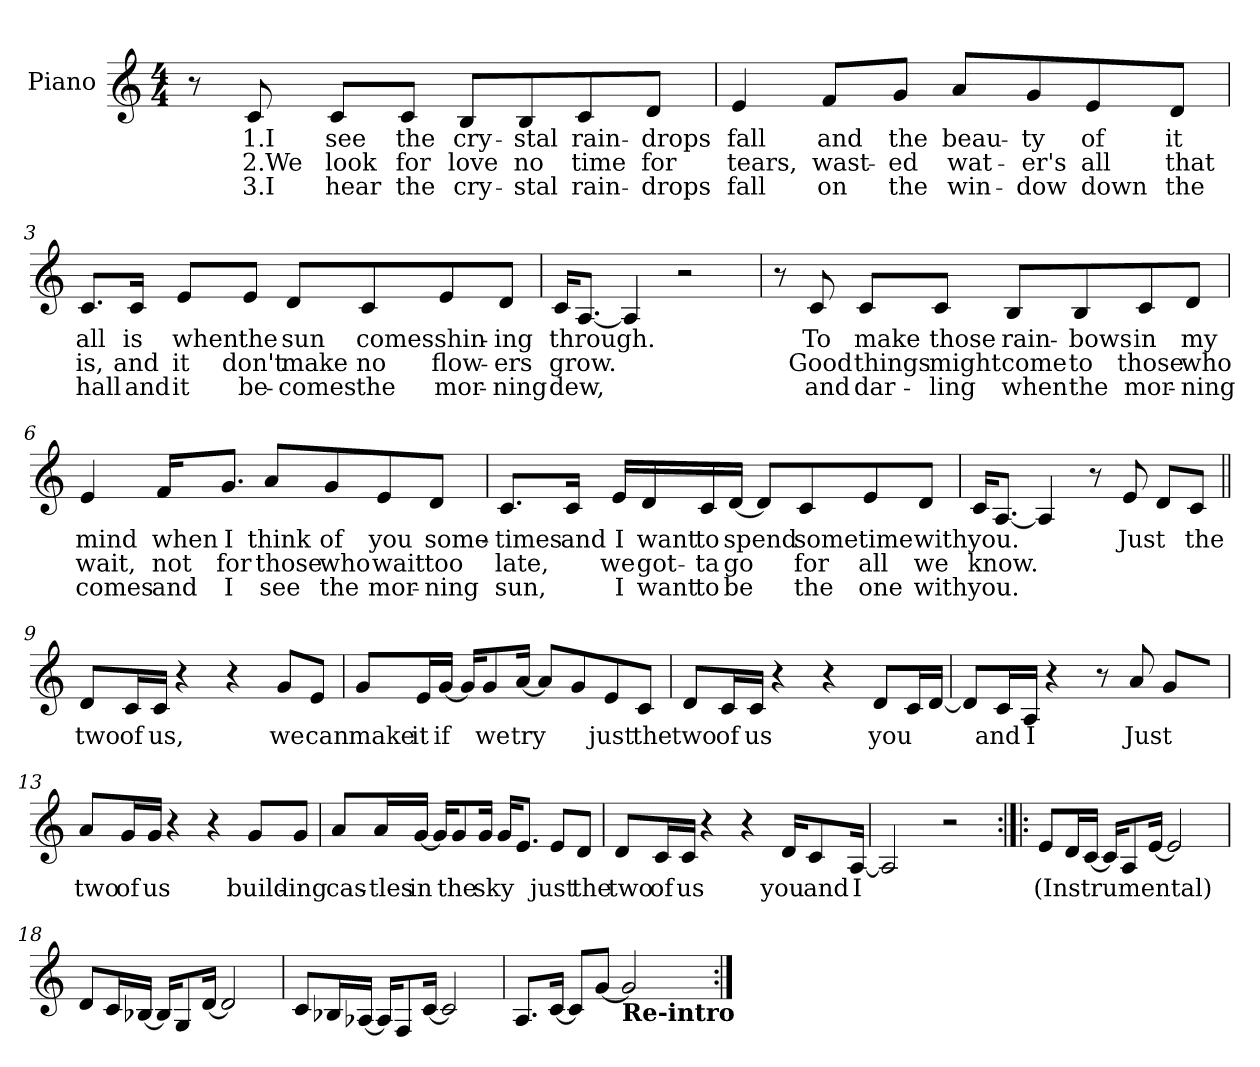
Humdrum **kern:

**kern	**text	**text	**text
*part1	*part1	*part1	*part1
*staff1	*staff1	*staff1	*staff1
*I"Piano	*	*	*
*I'Pno.	*	*	*
*clefG2	*	*	*
*k[]	*	*	*
*M4/4	*	*	*
=1	=1	=1	=1
8r	.	.	.
!	!LO:LY:b	!LO:LY:b	!LO:LY:b
8c/	1.I	2.We	3.I
!	!LO:LY:b	!LO:LY:b	!LO:LY:b
8c/L	see	look	hear
!	!LO:LY:b	!LO:LY:b	!LO:LY:b
8c/J	the	for	the
!	!LO:LY:b	!LO:LY:b	!LO:LY:b
8B/L	cry-	love	cry-
!	!LO:LY:b	!LO:LY:b	!LO:LY:b
8B/	-stal	no	-stal
!	!LO:LY:b	!LO:LY:b	!LO:LY:b
8c/	rain-	time	rain-
!	!LO:LY:b	!LO:LY:b	!LO:LY:b
8d/J	-drops	for	-drops
=2	=2	=2	=2
!	!LO:LY:b	!LO:LY:b	!LO:LY:b
4e/	fall	tears,	fall
!	!LO:LY:b	!LO:LY:b	!LO:LY:b
8f/L	and	wast-	on
!	!LO:LY:b	!LO:LY:b	!LO:LY:b
8g/J	the	-ed	the
!	!LO:LY:b	!LO:LY:b	!LO:LY:b
8a/L	beau-	wat-	win-
!	!LO:LY:b	!LO:LY:b	!LO:LY:b
8g/	-ty	-er's	-dow
!	!LO:LY:b	!LO:LY:b	!LO:LY:b
8e/	of	all	down
!	!LO:LY:b	!LO:LY:b	!LO:LY:b
8d/J	it	that	the
=3	=3	=3	=3
!	!LO:LY:b	!LO:LY:b	!LO:LY:b
8.c/L	all	is,	hall
!	!LO:LY:b	!LO:LY:b	!LO:LY:b
16c/Jk	is	and	and
!	!LO:LY:b	!LO:LY:b	!LO:LY:b
8e/L	when	it	it
!	!LO:LY:b	!LO:LY:b	!LO:LY:b
8e/J	the	don't	be-
!	!LO:LY:b	!LO:LY:b	!LO:LY:b
8d/L	sun	make	-comes
!	!LO:LY:b	!LO:LY:b	!LO:LY:b
8c/	comes	no	the
!	!LO:LY:b	!LO:LY:b	!LO:LY:b
8e/	shin-	flow-	mor-
!	!LO:LY:b	!LO:LY:b	!LO:LY:b
8d/J	-ing	-ers	-ning
=4	=4	=4	=4
!	!LO:LY:b	!LO:LY:b	!LO:LY:b
16c/KL	through.	grow.	dew,
[8.A/J	.	.	.
4A/]	.	.	.
2r	.	.	.
!!LO:LB:g=z
=5	=5	=5	=5
8r	.	.	.
!	!LO:LY:b	!LO:LY:b	!LO:LY:b
8c/	To	Good	and
!	!LO:LY:b	!LO:LY:b	!LO:LY:b
8c/L	make	things	dar-
!	!LO:LY:b	!LO:LY:b	!LO:LY:b
8c/J	those	might	-ling
!	!LO:LY:b	!LO:LY:b	!LO:LY:b
8B/L	rain-	come	when
!	!LO:LY:b	!LO:LY:b	!LO:LY:b
8B/	-bows	to	the
!	!LO:LY:b	!LO:LY:b	!LO:LY:b
8c/	in	those	mor-
!	!LO:LY:b	!LO:LY:b	!LO:LY:b
8d/J	my	who	-ning
=6	=6	=6	=6
!	!LO:LY:b	!LO:LY:b	!LO:LY:b
4e/	mind	wait,	comes
!	!LO:LY:b	!LO:LY:b	!LO:LY:b
16f/KL	when	not	and
!	!LO:LY:b	!LO:LY:b	!LO:LY:b
8.g/J	I	for	I
!	!LO:LY:b	!LO:LY:b	!LO:LY:b
8a/L	think	those	see
!	!LO:LY:b	!LO:LY:b	!LO:LY:b
8g/	of	who	the
!	!LO:LY:b	!LO:LY:b	!LO:LY:b
8e/	you	wait	mor-
!	!LO:LY:b	!LO:LY:b	!LO:LY:b
8d/J	some-	too	-ning
=7	=7	=7	=7
!	!LO:LY:b	!LO:LY:b	!LO:LY:b
8.c/L	-times	late,	sun,
!	!LO:LY:b	!	!
16c/Jk	and	.	.
!	!LO:LY:b	!LO:LY:b	!LO:LY:b
16e/LL	I	we	I
!	!LO:LY:b	!LO:LY:b	!LO:LY:b
16d/	want	got-	want
!	!LO:LY:b	!LO:LY:b	!LO:LY:b
16c/	to	-ta	to
!	!LO:LY:b	!LO:LY:b	!LO:LY:b
[16d/JJ	spend	go	be
8d/L]	.	.	.
!	!LO:LY:b	!LO:LY:b	!LO:LY:b
8c/	some	for	the
!	!LO:LY:b	!LO:LY:b	!LO:LY:b
8e/	time	all	one
!	!LO:LY:b	!LO:LY:b	!LO:LY:b
8d/J	with	we	with
!!LO:LB:g=z
=8	=8	=8	=8
!	!LO:LY:b	!LO:LY:b	!LO:LY:b
16c/KL	you.	know.	you.
[8.A/J	.	.	.
4A/]	.	.	.
8r	.	.	.
!	!LO:LY:b	!	!
8e/	Just	.	.
8d/L	.	.	.
!	!LO:LY:b	!	!
8c/J	the	.	.
!!LO:LB:g=z
=9||	=9||	=9||	=9||
!	!LO:LY:b	!	!
8d/L	two	.	.
!	!LO:LY:b	!	!
16c/L	of	.	.
!	!LO:LY:b	!	!
16c/JJ	us,	.	.
4r	.	.	.
4r	.	.	.
!	!LO:LY:b	!	!
8g/L	we	.	.
!	!LO:LY:b	!	!
8e/J	can	.	.
=10	=10	=10	=10
!	!LO:LY:b	!	!
8g/L	make	.	.
!	!LO:LY:b	!	!
16e/L	it	.	.
!	!LO:LY:b	!	!
[16g/JJ	if	.	.
16g/KL]	.	.	.
!	!LO:LY:b	!	!
8g/	we	.	.
!	!LO:LY:b	!	!
[16a/Jk	try	.	.
8a/L]	.	.	.
8g/	.	.	.
!	!LO:LY:b	!	!
8e/	just	.	.
!	!LO:LY:b	!	!
8c/J	the	.	.
=11	=11	=11	=11
!	!LO:LY:b	!	!
8d/L	two	.	.
!	!LO:LY:b	!	!
16c/L	of	.	.
!	!LO:LY:b	!	!
16c/JJ	us	.	.
4r	.	.	.
4r	.	.	.
!	!LO:LY:b	!	!
8d/L	you	.	.
16c/L	.	.	.
[16d/JJ	.	.	.
=12	=12	=12	=12
8d/L]	.	.	.
!	!LO:LY:b	!	!
16c/L	and	.	.
!	!LO:LY:b	!	!
16A/JJ	I	.	.
4r	.	.	.
8r	.	.	.
!	!LO:LY:b	!	!
8a/	Just	.	.
8g/L	.	.	.
!	!LO:LY:b	!	!
8e/Jyy	the	.	.
!!LO:LB:g=z
=13	=13	=13	=13
!	!LO:LY:b	!	!
8a/L	two	.	.
!	!LO:LY:b	!	!
16g/L	of	.	.
!	!LO:LY:b	!	!
16g/JJ	us	.	.
4r	.	.	.
4r	.	.	.
!	!LO:LY:b	!	!
8g/L	build-	.	.
!	!LO:LY:b	!	!
8g/J	-ing	.	.
=14	=14	=14	=14
!	!LO:LY:b	!	!
8a/L	cas-	.	.
!	!LO:LY:b	!	!
16a/L	-tles	.	.
!	!LO:LY:b	!	!
[16g/JJ	in	.	.
16g/KL]	.	.	.
!	!LO:LY:b	!	!
8g/	the	.	.
!	!LO:LY:b	!	!
16g/Jk	sky	.	.
16g/KL	.	.	.
8.e/J	.	.	.
!	!LO:LY:b	!	!
8e/L	just	.	.
!	!LO:LY:b	!	!
8d/J	the	.	.
=15	=15	=15	=15
!	!LO:LY:b	!	!
8d/L	two	.	.
!	!LO:LY:b	!	!
16c/L	of	.	.
!	!LO:LY:b	!	!
16c/JJ	us	.	.
4r	.	.	.
4r	.	.	.
!	!LO:LY:b	!	!
16d/KL	you	.	.
!	!LO:LY:b	!	!
8c/	and	.	.
!	!LO:LY:b	!	!
[16A/Jk	I	.	.
=16	=16	=16	=16
2A/]	.	.	.
2r	.	.	.
!!LO:LB:g=z
=17:|!|:	=17:|!|:	=17:|!|:	=17:|!|:
!	!LO:LY:b	!	!
8e/L	(Instrumental)	.	.
16d/L	.	.	.
[16c/JJ	.	.	.
16c/KL]	.	.	.
8A/	.	.	.
[16e/Jk	.	.	.
2e/]	.	.	.
=18	=18	=18	=18
8d/L	.	.	.
16c/L	.	.	.
[16B-X/JJ	.	.	.
16B-/KL]	.	.	.
8G/	.	.	.
[16d/Jk	.	.	.
2d/]	.	.	.
=19	=19	=19	=19
8c/L	.	.	.
16B-X/L	.	.	.
[16A-X/JJ	.	.	.
16A-/KL]	.	.	.
8F/	.	.	.
[16c/Jk	.	.	.
2c/]	.	.	.
=20	=20	=20	=20
8.A/L	.	.	.
[16c/Jk	.	.	.
8c/L]	.	.	.
[8g/J	.	.	.
!LO:TX:b:B:t=Re-intro	!	!	!
2g/]	.	.	.
=:|!	=:|!	=:|!	=:|!
*-	*-	*-	*-
